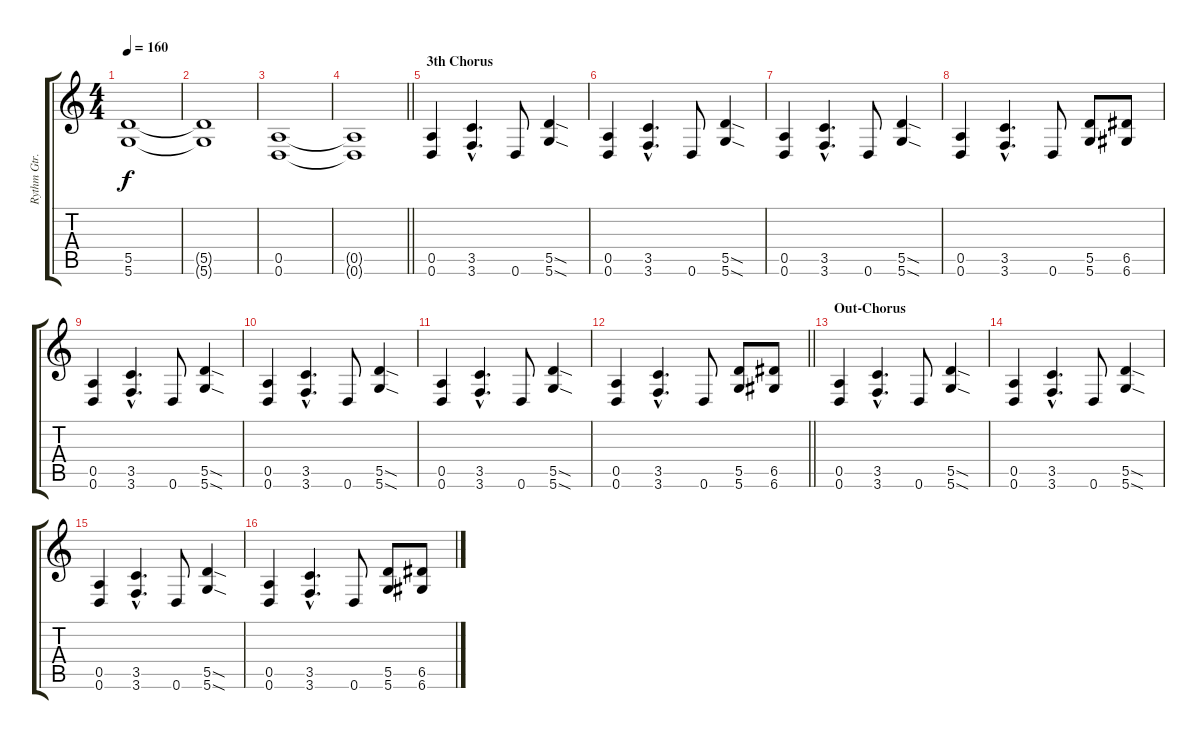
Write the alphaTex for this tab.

\track ("Rythm Gtr. (Laukkonen)" "Rythm Gtr.") {instrument distortionguitar}
\staff {score tabs}
\tuning (E4 B3 G3 D3 A2 D2) {hide}
\ts (4 4)
\tempo 160
\clef g2
\ks c
(5.5 5.6).1{dy f} |
(5.5{t} 5.6{t}).1 |
(0.5 0.6).1 |
\barLineRight lightlight
(0.5{t} 0.6{t}).1 |
\section ("" "3th Chorus")
(0.5 0.6).4 (3.5{hac} 3.6{hac}).4{d} 0.6.8 (5.5{sod} 5.6{sod}).4 |
(0.5 0.6).4 (3.5{hac} 3.6{hac}).4{d} 0.6.8 (5.5{sod} 5.6{sod}).4 |
(0.5 0.6).4 (3.5{hac} 3.6{hac}).4{d} 0.6.8 (5.5{sod} 5.6{sod}).4 |
(0.5 0.6).4 (3.5{hac} 3.6{hac}).4{d} 0.6.8 (5.5 5.6).8 (6.5 6.6).8 |
(0.5 0.6).4 (3.5{hac} 3.6{hac}).4{d} 0.6.8 (5.5{sod} 5.6{sod}).4 |
(0.5 0.6).4 (3.5{hac} 3.6{hac}).4{d} 0.6.8 (5.5{sod} 5.6{sod}).4 |
(0.5 0.6).4 (3.5{hac} 3.6{hac}).4{d} 0.6.8 (5.5{sod} 5.6{sod}).4 |
\barLineRight lightlight
(0.5 0.6).4 (3.5{hac} 3.6{hac}).4{d} 0.6.8 (5.5 5.6).8 (6.5 6.6).8 |
\section ("" "Out-Chorus")
(0.5 0.6).4 (3.5{hac} 3.6{hac}).4{d} 0.6.8 (5.5{sod} 5.6{sod}).4 |
(0.5 0.6).4 (3.5{hac} 3.6{hac}).4{d} 0.6.8 (5.5{sod} 5.6{sod}).4 |
(0.5 0.6).4 (3.5{hac} 3.6{hac}).4{d} 0.6.8 (5.5{sod} 5.6{sod}).4 |
(0.5 0.6).4 (3.5{hac} 3.6{hac}).4{d} 0.6.8 (5.5 5.6).8 (6.5 6.6).8
